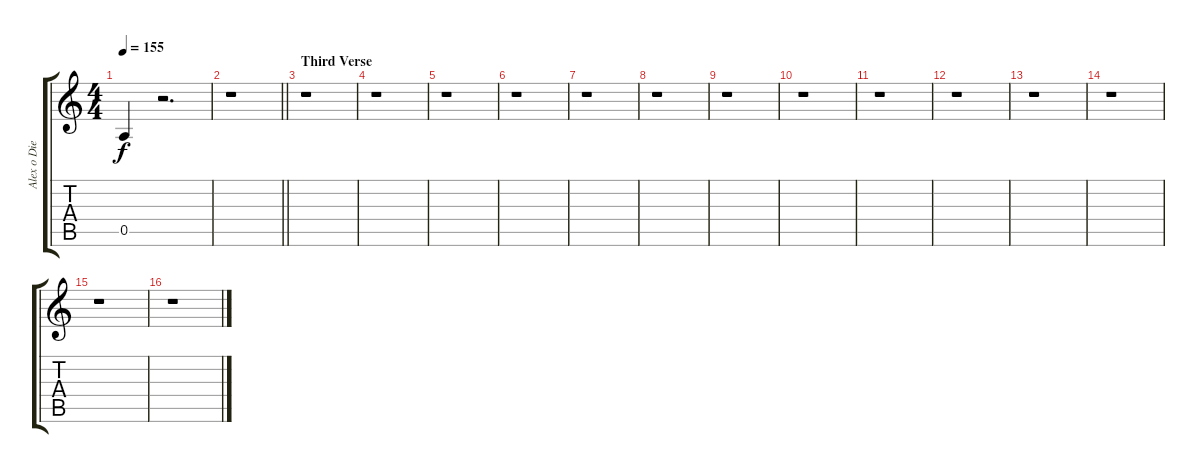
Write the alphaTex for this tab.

\track ("Alex o Diego" "Alex o Die") {instrument distortionguitar}
\staff {score tabs}
\tuning (E4 B3 G3 D3 A2 E2) {hide}
\ts (4 4)
\tempo 155
\clef g2
\ks c
0.5.4{dy f} r.2{d} |
\barLineRight lightlight
r.1 |
\section ("" "Third Verse")
r.1 |
r.1 |
r.1 |
r.1 |
r.1 |
r.1 |
r.1 |
r.1 |
r.1 |
r.1 |
r.1 |
r.1 |
r.1 |
r.1
